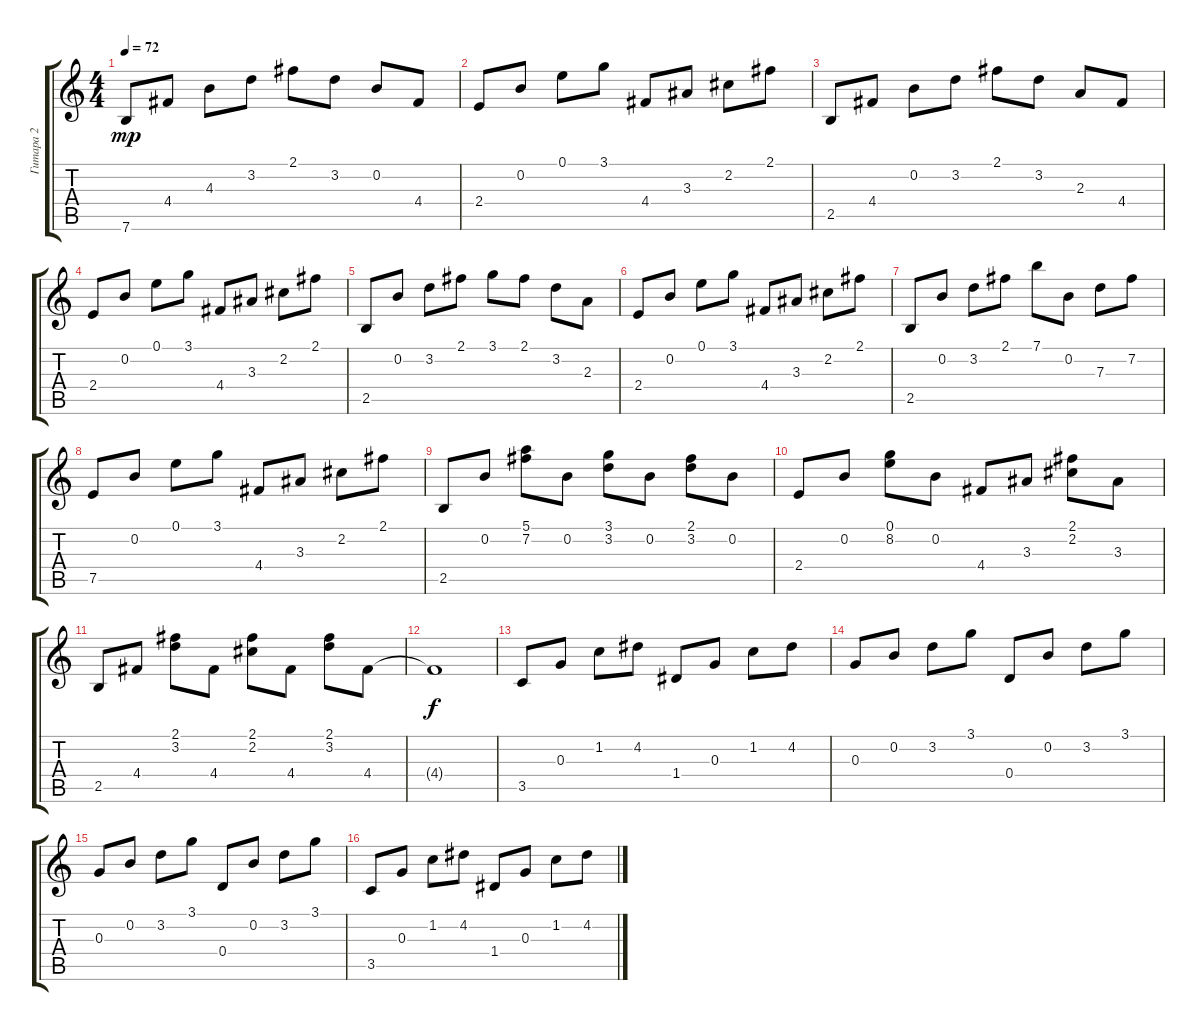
\track ("Гитара 2" "Гитара 2") {instrument acousticguitarsteel}
\staff {score tabs}
\tuning (E4 B3 G3 D3 A2 E2) {hide}
\ts (4 4)
\tempo 72
\clef g2
\ks c
7.6.8{dy mp} 4.4.8 4.3.8 3.2.8 2.1.8 3.2.8 0.2.8 4.4.8 |
2.4.8 0.2.8 0.1.8 3.1.8 4.4.8 3.3.8 2.2.8 2.1.8 |
2.5.8 4.4.8 0.2.8 3.2.8 2.1.8 3.2.8 2.3.8 4.4.8 |
2.4.8 0.2.8 0.1.8 3.1.8 4.4.8 3.3.8 2.2.8 2.1.8 |
2.5.8 0.2.8 3.2.8 2.1.8 3.1.8 2.1.8 3.2.8 2.3.8 |
2.4.8 0.2.8 0.1.8 3.1.8 4.4.8 3.3.8 2.2.8 2.1.8 |
2.5.8 0.2.8 3.2.8 2.1.8 7.1.8 0.2.8 7.3.8 7.2.8 |
7.5.8 0.2.8 0.1.8 3.1.8 4.4.8 3.3.8 2.2.8 2.1.8 |
2.5.8 0.2.8 (5.1 7.2).8 0.2.8 (3.1 3.2).8 0.2.8 (2.1 3.2).8 0.2.8 |
2.4.8 0.2.8 (0.1 8.2).8 0.2.8 4.4.8 3.3.8 (2.1 2.2).8 3.3.8 |
2.5.8 4.4.8 (2.1 3.2).8 4.4.8 (2.1 2.2).8 4.4.8 (2.1 3.2).8 4.4.8 |
4.4{t}.1{dy f} |
3.5.8 0.3.8 1.2.8 4.2.8 1.4.8 0.3.8 1.2.8 4.2.8 |
0.3.8 0.2.8 3.2.8 3.1.8 0.4.8 0.2.8 3.2.8 3.1.8 |
0.3.8 0.2.8 3.2.8 3.1.8 0.4.8 0.2.8 3.2.8 3.1.8 |
3.5.8 0.3.8 1.2.8 4.2.8 1.4.8 0.3.8 1.2.8 4.2.8
